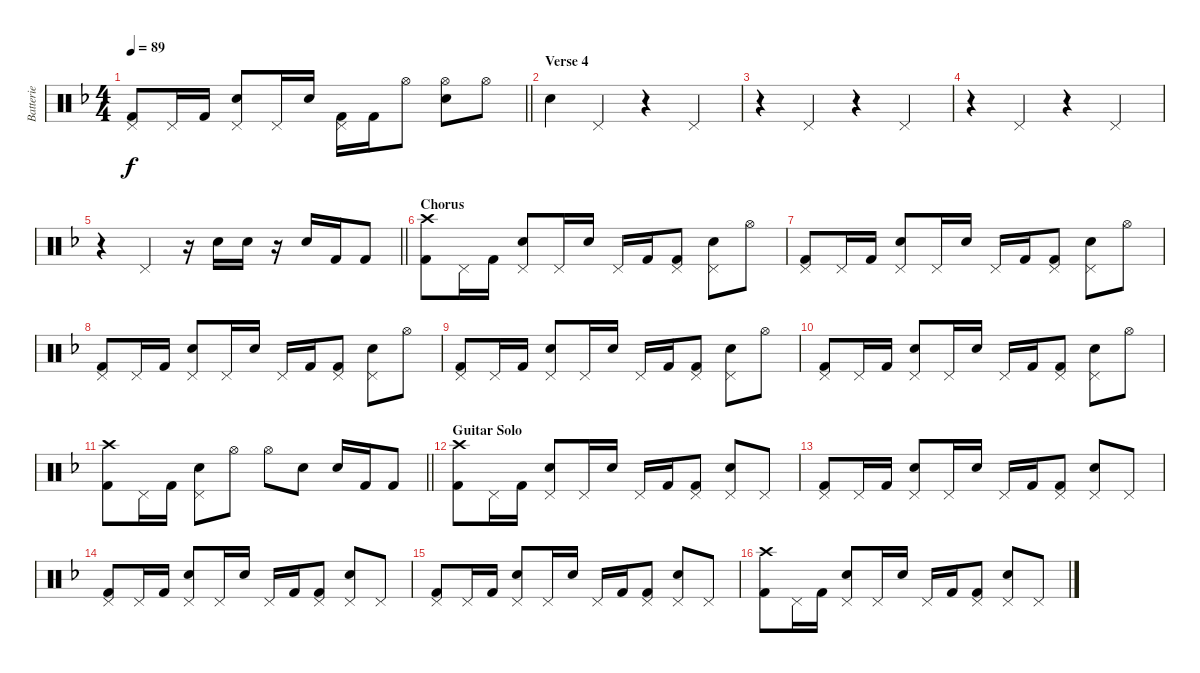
\track ("Batterie" "Batterie") {instrument percussion}
\staff {score}
\articulation defaults
\ts (4 4)
\tempo 89
\clef neutral
\barLineRight lightlight
\ks f
("Pedal Hi-Hat (hit)" "Kick (hit) 2").8{dy f} "Pedal Hi-Hat (hit)".16 "Kick (hit) 2".16 ("Pedal Hi-Hat (hit)" "Electric Snare (hit)").8 "Pedal Hi-Hat (hit)".16 "Electric Snare (hit)".16 ("Pedal Hi-Hat (hit)" "Kick (hit) 2").16 "Kick (hit) 2".16 "Hi-Hat (open)".8 ("Hi-Hat (open)" "Electric Snare (hit)").8 "Hi-Hat (open)".8 |
\section ("" "Verse 4")
"Electric Snare (hit)".4 "Pedal Hi-Hat (hit)".4 r.4 "Pedal Hi-Hat (hit)".4 |
r.4 "Pedal Hi-Hat (hit)".4 r.4 "Pedal Hi-Hat (hit)".4 |
r.4 "Pedal Hi-Hat (hit)".4 r.4 "Pedal Hi-Hat (hit)".4 |
\barLineRight lightlight
r.4 "Pedal Hi-Hat (hit)".4 r.16 "Electric Snare (hit)".16 "Electric Snare (hit)".16 r.16 "Electric Snare (hit)".16 "Kick (hit) 2".16 "Kick (hit) 2".8 |
\section ("" "Chorus")
("Crash high (hit)" "Kick (hit) 2").8 "Pedal Hi-Hat (hit)".16 "Kick (hit) 2".16 ("Pedal Hi-Hat (hit)" "Electric Snare (hit)").8 "Pedal Hi-Hat (hit)".16 "Electric Snare (hit)".16 "Pedal Hi-Hat (hit)".16 "Kick (hit) 2".16 ("Pedal Hi-Hat (hit)" "Kick (hit) 2").8 ("Pedal Hi-Hat (hit)" "Electric Snare (hit)").8 "Hi-Hat (open)".8 |
("Pedal Hi-Hat (hit)" "Kick (hit) 2").8 "Pedal Hi-Hat (hit)".16 "Kick (hit) 2".16 ("Pedal Hi-Hat (hit)" "Electric Snare (hit)").8 "Pedal Hi-Hat (hit)".16 "Electric Snare (hit)".16 "Pedal Hi-Hat (hit)".16 "Kick (hit) 2".16 ("Pedal Hi-Hat (hit)" "Kick (hit) 2").8 ("Pedal Hi-Hat (hit)" "Electric Snare (hit)").8 "Hi-Hat (open)".8 |
("Pedal Hi-Hat (hit)" "Kick (hit) 2").8 "Pedal Hi-Hat (hit)".16 "Kick (hit) 2".16 ("Pedal Hi-Hat (hit)" "Electric Snare (hit)").8 "Pedal Hi-Hat (hit)".16 "Electric Snare (hit)".16 "Pedal Hi-Hat (hit)".16 "Kick (hit) 2".16 ("Pedal Hi-Hat (hit)" "Kick (hit) 2").8 ("Pedal Hi-Hat (hit)" "Electric Snare (hit)").8 "Hi-Hat (open)".8 |
("Pedal Hi-Hat (hit)" "Kick (hit) 2").8 "Pedal Hi-Hat (hit)".16 "Kick (hit) 2".16 ("Pedal Hi-Hat (hit)" "Electric Snare (hit)").8 "Pedal Hi-Hat (hit)".16 "Electric Snare (hit)".16 "Pedal Hi-Hat (hit)".16 "Kick (hit) 2".16 ("Pedal Hi-Hat (hit)" "Kick (hit) 2").8 ("Pedal Hi-Hat (hit)" "Electric Snare (hit)").8 "Hi-Hat (open)".8 |
("Pedal Hi-Hat (hit)" "Kick (hit) 2").8 "Pedal Hi-Hat (hit)".16 "Kick (hit) 2".16 ("Pedal Hi-Hat (hit)" "Electric Snare (hit)").8 "Pedal Hi-Hat (hit)".16 "Electric Snare (hit)".16 "Pedal Hi-Hat (hit)".16 "Kick (hit) 2".16 ("Pedal Hi-Hat (hit)" "Kick (hit) 2").8 ("Pedal Hi-Hat (hit)" "Electric Snare (hit)").8 "Hi-Hat (open)".8 |
\barLineRight lightlight
("Crash high (hit)" "Kick (hit) 2").8 "Pedal Hi-Hat (hit)".16 "Kick (hit) 2".16 ("Pedal Hi-Hat (hit)" "Electric Snare (hit)").8 "Hi-Hat (open)".8 "Hi-Hat (open)".8 "Electric Snare (hit)".8 "Electric Snare (hit)".16 "Kick (hit) 2".16 "Kick (hit) 2".8 |
\section ("" "Guitar Solo")
("Crash high (hit)" "Kick (hit) 2").8 "Pedal Hi-Hat (hit)".16 "Kick (hit) 2".16 ("Pedal Hi-Hat (hit)" "Electric Snare (hit)").8 "Pedal Hi-Hat (hit)".16 "Electric Snare (hit)".16 "Pedal Hi-Hat (hit)".16 "Kick (hit) 2".16 ("Pedal Hi-Hat (hit)" "Kick (hit) 2").8 ("Pedal Hi-Hat (hit)" "Electric Snare (hit)").8 "Pedal Hi-Hat (hit)".8 |
("Pedal Hi-Hat (hit)" "Kick (hit) 2").8 "Pedal Hi-Hat (hit)".16 "Kick (hit) 2".16 ("Pedal Hi-Hat (hit)" "Electric Snare (hit)").8 "Pedal Hi-Hat (hit)".16 "Electric Snare (hit)".16 "Pedal Hi-Hat (hit)".16 "Kick (hit) 2".16 ("Pedal Hi-Hat (hit)" "Kick (hit) 2").8 ("Pedal Hi-Hat (hit)" "Electric Snare (hit)").8 "Pedal Hi-Hat (hit)".8 |
("Pedal Hi-Hat (hit)" "Kick (hit) 2").8 "Pedal Hi-Hat (hit)".16 "Kick (hit) 2".16 ("Pedal Hi-Hat (hit)" "Electric Snare (hit)").8 "Pedal Hi-Hat (hit)".16 "Electric Snare (hit)".16 "Pedal Hi-Hat (hit)".16 "Kick (hit) 2".16 ("Pedal Hi-Hat (hit)" "Kick (hit) 2").8 ("Pedal Hi-Hat (hit)" "Electric Snare (hit)").8 "Pedal Hi-Hat (hit)".8 |
("Pedal Hi-Hat (hit)" "Kick (hit) 2").8 "Pedal Hi-Hat (hit)".16 "Kick (hit) 2".16 ("Pedal Hi-Hat (hit)" "Electric Snare (hit)").8 "Pedal Hi-Hat (hit)".16 "Electric Snare (hit)".16 "Pedal Hi-Hat (hit)".16 "Kick (hit) 2".16 ("Pedal Hi-Hat (hit)" "Kick (hit) 2").8 ("Pedal Hi-Hat (hit)" "Electric Snare (hit)").8 "Pedal Hi-Hat (hit)".8 |
("Crash high (hit)" "Kick (hit) 2").8 "Pedal Hi-Hat (hit)".16 "Kick (hit) 2".16 ("Pedal Hi-Hat (hit)" "Electric Snare (hit)").8 "Pedal Hi-Hat (hit)".16 "Electric Snare (hit)".16 "Pedal Hi-Hat (hit)".16 "Kick (hit) 2".16 ("Pedal Hi-Hat (hit)" "Kick (hit) 2").8 ("Pedal Hi-Hat (hit)" "Electric Snare (hit)").8 "Pedal Hi-Hat (hit)".8
